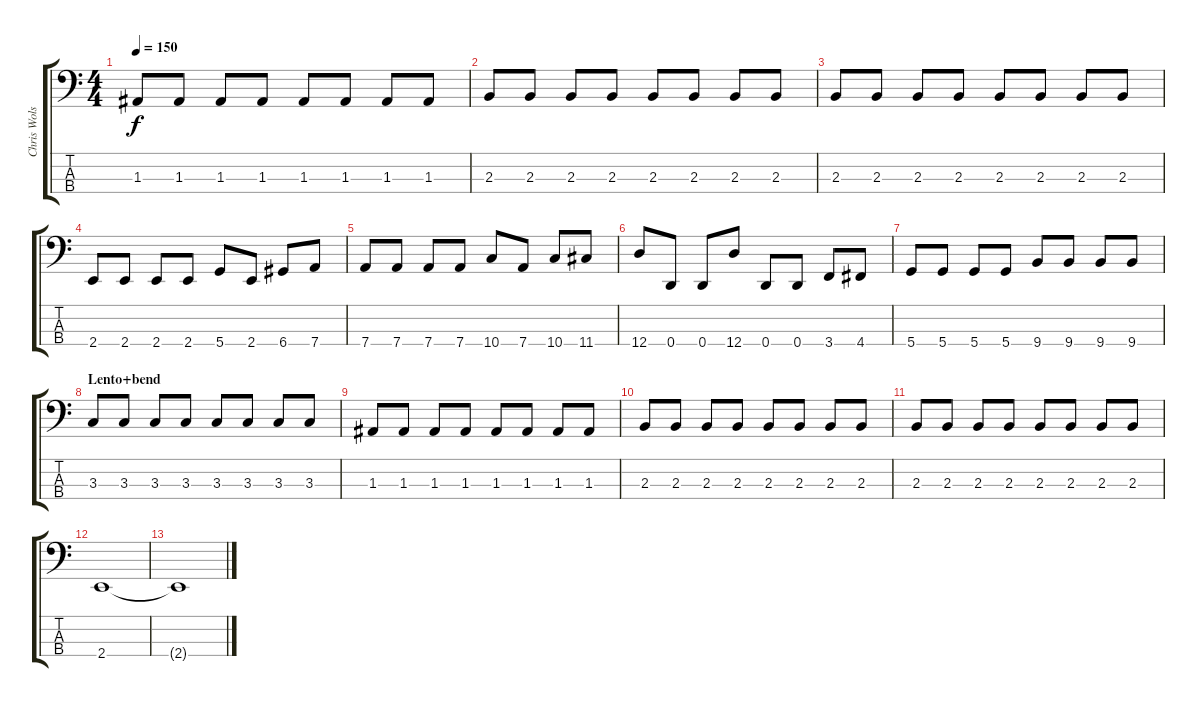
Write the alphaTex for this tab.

\track ("Chris Wolstenholme" "Chris Wols") {instrument fretlessbass}
\staff {score tabs}
\tuning (G2 D2 A1 D1) {hide}
\ts (4 4)
\tempo 150
\clef f4
\ks c
1.3.8{dy f} 1.3.8 1.3.8 1.3.8 1.3.8 1.3.8 1.3.8 1.3.8 |
2.3.8 2.3.8 2.3.8 2.3.8 2.3.8 2.3.8 2.3.8 2.3.8 |
2.3.8 2.3.8 2.3.8 2.3.8 2.3.8 2.3.8 2.3.8 2.3.8 |
2.4.8 2.4.8 2.4.8 2.4.8 5.4.8 2.4.8 6.4.8 7.4.8 |
7.4.8 7.4.8 7.4.8 7.4.8 10.4.8 7.4.8 10.4.8 11.4.8 |
12.4.8 0.4.8 0.4.8 12.4.8 0.4.8 0.4.8 3.4.8 4.4.8 |
5.4.8 5.4.8 5.4.8 5.4.8 9.4.8 9.4.8 9.4.8 9.4.8 |
\section ("" "Lento+bend")
3.3.8 3.3.8 3.3.8 3.3.8 3.3.8 3.3.8 3.3.8 3.3.8 |
1.3.8 1.3.8 1.3.8 1.3.8 1.3.8 1.3.8 1.3.8 1.3.8 |
2.3.8 2.3.8 2.3.8 2.3.8 2.3.8 2.3.8 2.3.8 2.3.8 |
2.3.8 2.3.8 2.3.8 2.3.8 2.3.8 2.3.8 2.3.8 2.3.8 |
2.4.1 |
2.4{t}.1
